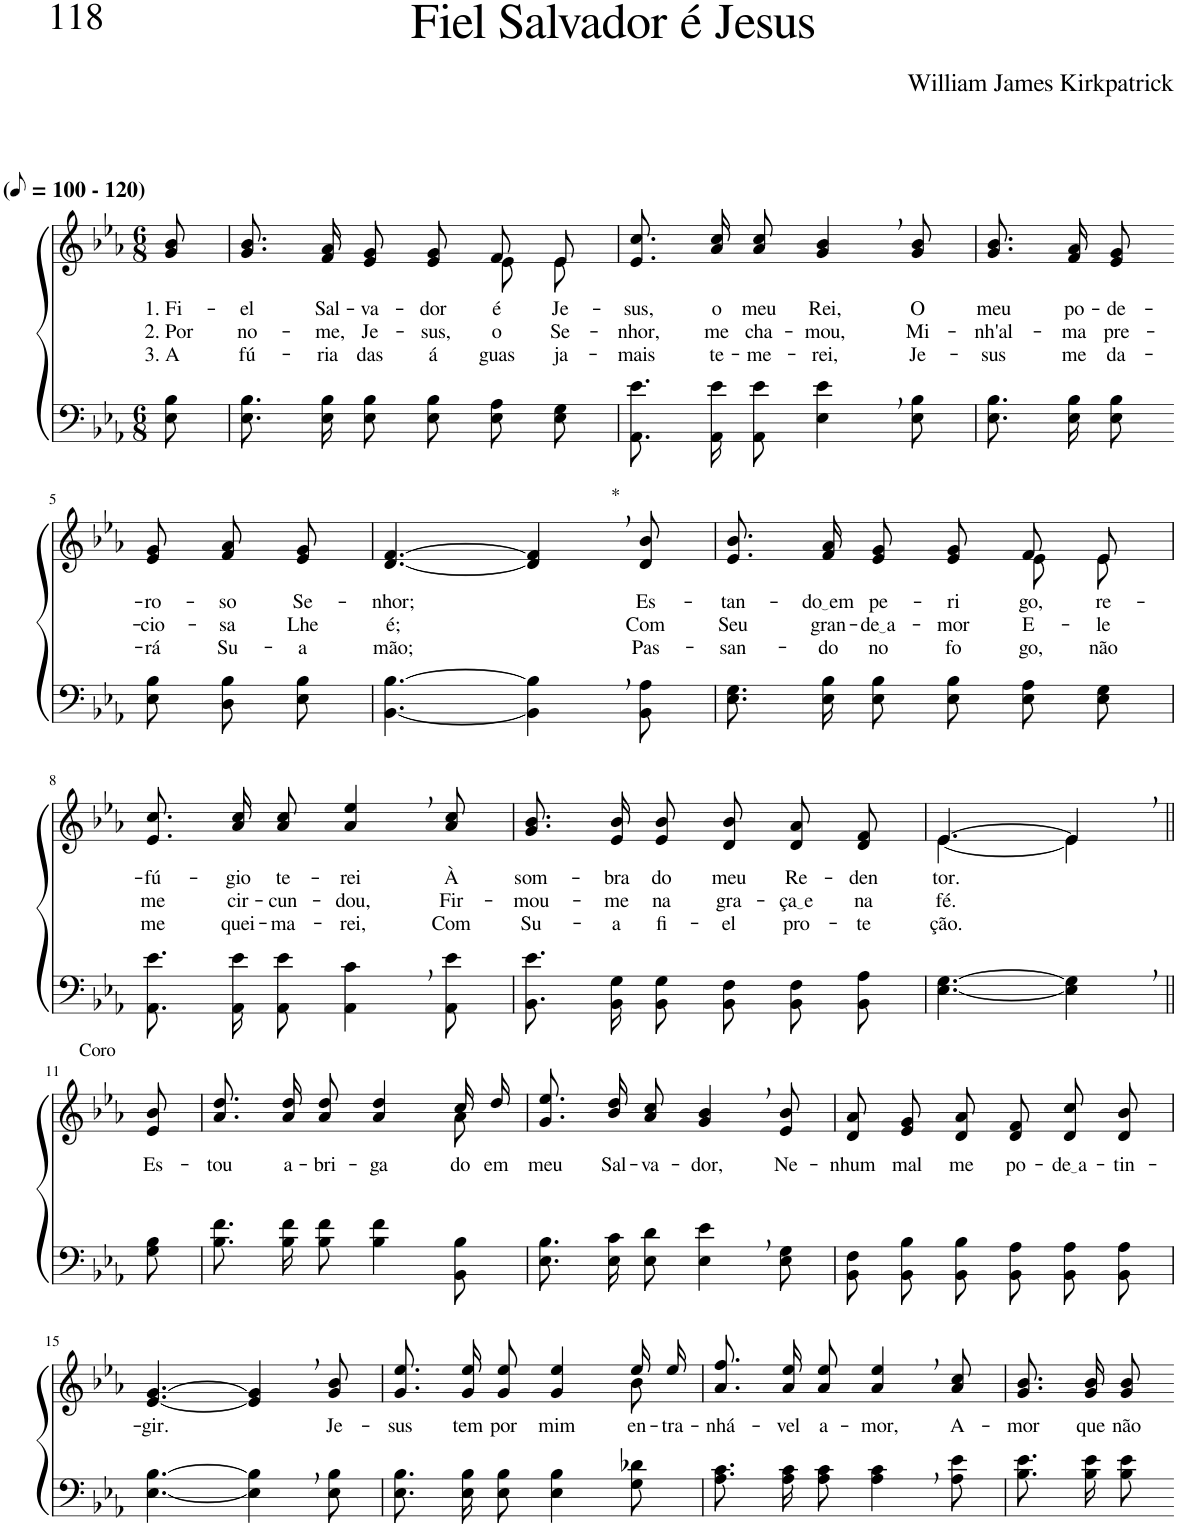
**kern	**kern	**text	**text	**text
*part2	*part1	*part1	*part1	*part1
*staff2	*staff1	*staff1	*staff1	*staff1
*I"Parte III e IV	*I"Parte I e II	*	*	*
*clefF4	*clefG2	*	*	*
*Trd1c2	*Trd1c2	*	*	*
*k[b-e-a-]	*k[b-e-a-]	*	*	*
*M6/8	*M6/8	*	*	*
*MM50	*MM50	*	*	*
=1	=1	=1	=1	=1
!	!LO:TX:a:B:t=(	!	!	!
!	!LO:TX:a:B:t=- 120)	!	!	!
!	!	!LO:LY:b	!LO:LY:b	!LO:LY:b
8E-\ 8B-\	8g/ 8b-/	1. Fi-	2. Por	3. A
=2	=2	=2	=2	=2
!	!	!LO:LY:b	!LO:LY:b	!LO:LY:b
*	*^	*	*	*
8.E-\ 8.B-\L	8.g/ 8.b-/L	2ryy	-el	no-	fú-
!	!	!	!LO:LY:b	!LO:LY:b	!LO:LY:b
16E-\ 16B-\K	16f/ 16a-/K	.	Sal-	-me,	-ria
!	!	!	!LO:LY:b	!LO:LY:b	!LO:LY:b
8E-\ 8B-\J	8e-/ 8g/J	.	-va-	Je-	das
!	!	!	!LO:LY:b	!LO:LY:b	!LO:LY:b
8E-\ 8B-\L	8e-/ 8g/L	.	-dor	-sus,	á-
!	!	!	!LO:LY:b	!LO:LY:b	!LO:LY:b
8E-\ 8A-\	8f/	8e-\L	é	o	-guas
!	!	!	!LO:LY:b	!LO:LY:b	!LO:LY:b
8E-\ 8G\J	8e-/J	8e-\J	Je-	Se-	ja-
=3	=3	=3	=3	=3	=3
!	!	!	!LO:LY:b	!LO:LY:b	!LO:LY:b
*	*v	*v	*	*	*
8.AA-\ 8.e-\L	8.e-/ 8.cc/L	-sus,	-nhor,	-mais
!	!	!LO:LY:b	!LO:LY:b	!LO:LY:b
16AA-\ 16e-\K	16a-/ 16cc/K	o	me	te-
!	!	!LO:LY:b	!LO:LY:b	!LO:LY:b
8AA-\ 8e-\J	8a-/ 8cc/J	meu	cha-	-me-
!	!	!LO:LY:b	!LO:LY:b	!LO:LY:b
4E-\, 4e-\,	4g/, 4b-/,	Rei,	-mou,	-rei,
!	!	!LO:LY:b	!LO:LY:b	!LO:LY:b
8E-\ 8B-\	8g/ 8b-/	O	Mi-	Je-
=4	=4	=4	=4	=4
!	!	!LO:LY:b	!LO:LY:b	!LO:LY:b
8.E-\ 8.B-\L	8.g/ 8.b-/L	meu	-nh'al-	-sus
!	!	!LO:LY:b	!LO:LY:b	!LO:LY:b
16E-\ 16B-\K	16f/ 16a-/K	po-	-ma	me
!	!	!LO:LY:b	!LO:LY:b	!LO:LY:b
8E-\ 8B-\J	8e-/ 8g/J	-de-	pre-	da-
!!LO:LB:g=z
=5-	=5-	=5-	=5-	=5-
!	!	!LO:LY:b	!LO:LY:b	!LO:LY:b
8E-\ 8B-\L	8e-/ 8g/L	-ro-	-cio-	-rá
!	!	!LO:LY:b	!LO:LY:b	!LO:LY:b
8D\ 8B-\	8f/ 8a-/	-so	-sa	Su-
!	!	!LO:LY:b	!LO:LY:b	!LO:LY:b
8E-\ 8B-\J	8e-/ 8g/J	Se-	Lhe	-a
=6	=6	=6	=6	=6
!	!	!LO:LY:b	!LO:LY:b	!LO:LY:b
[4.BB-\ [4.B-\	[4.d/ [4.f/	-nhor;	é;	mão;
!	!LO:TX:a:t=*	!	!	!
4BB-\], 4B-\],	4d/], 4f/],	.	.	.
!	!	!LO:LY:b	!LO:LY:b	!LO:LY:b
8BB-\ 8A-\	8d/ 8b-/	Es-	Com	Pas-
=7	=7	=7	=7	=7
!	!	!LO:LY:b	!LO:LY:b	!LO:LY:b
*	*^	*	*	*
8.E-\ 8.G\L	8.e-/ 8.b-/L	2ryy	-tan-	Seu	-san-
!	!	!	!LO:LY:b	!LO:LY:b	!LO:LY:b
16E-\ 16B-\K	16f/ 16a-/K	.	do em	gran-	-do
!	!	!	!LO:LY:b	!LO:LY:b	!LO:LY:b
8E-\ 8B-\J	8e-/ 8g/J	.	pe-	de a	no
!	!	!	!LO:LY:b	!LO:LY:b	!LO:LY:b
8E-\ 8B-\L	8e-/ 8g/L	.	-ri-	-mor	fo-
!	!	!	!LO:LY:b	!LO:LY:b	!LO:LY:b
8E-\ 8A-\	8f/	8e-\L	-go,	E-	-go,
!	!	!	!LO:LY:b	!LO:LY:b	!LO:LY:b
8E-\ 8G\J	8e-/J	8e-\J	re-	-le	não
!!LO:LB:g=z
=8	=8	=8	=8	=8	=8
!	!	!	!LO:LY:b	!LO:LY:b	!LO:LY:b
*	*v	*v	*	*	*
8.AA-\ 8.e-\L	8.e-/ 8.cc/L	-fú-	me	me
!	!	!LO:LY:b	!LO:LY:b	!LO:LY:b
16AA-\ 16e-\K	16a-/ 16cc/K	-gio	cir-	quei-
!	!	!LO:LY:b	!LO:LY:b	!LO:LY:b
8AA-\ 8e-\J	8a-/ 8cc/J	te-	-cun-	-ma-
!	!	!LO:LY:b	!LO:LY:b	!LO:LY:b
4AA-\, 4c\,	4a-/, 4ee-/,	-rei	-dou,	-rei,
!	!	!LO:LY:b	!LO:LY:b	!LO:LY:b
8AA-\ 8e-\	8a-/ 8cc/	À	Fir-	Com
=9	=9	=9	=9	=9
!	!	!LO:LY:b	!LO:LY:b	!LO:LY:b
8.BB-\ 8.e-\L	8.g/ 8.b-/L	som-	-mou-	Su-
!	!	!LO:LY:b	!LO:LY:b	!LO:LY:b
16BB-\ 16G\K	16e-/ 16b-/K	-bra	-me	-a
!	!	!LO:LY:b	!LO:LY:b	!LO:LY:b
8BB-\ 8G\J	8e-/ 8b-/J	do	na	fi-
!	!	!LO:LY:b	!LO:LY:b	!LO:LY:b
8BB-\ 8F\L	8d/ 8b-/L	meu	gra-	-el
!	!	!LO:LY:b	!LO:LY:b	!LO:LY:b
8BB-\ 8F\	8d/ 8a-/	Re-	ça e	pro-
!	!	!LO:LY:b	!LO:LY:b	!LO:LY:b
8BB-\ 8A-\J	8d/ 8f/J	-den-	na	-te-
=10	=10	=10	=10	=10
*	*^	*	*	*
!	!	!	!LO:LY:b	!LO:LY:b	!LO:LY:b
[4.E-\ [4.G\	[4.e-/	[4.e-\	-tor.	fé.	-ção.
4E-\], 4G\],	4e-,/]	4e-\]	.	.	.
!!LO:LB:g=z
=11||	=11||	=11||	=11||	=11||	=11||
!	!LO:TX:a:t=Coro	!	!	!	!
!	!	!	!LO:LY:b	!	!
*	*v	*v	*	*	*
8G\ 8B-\	8e-/ 8b-/	Es-	.	.
=12	=12	=12	=12	=12
!	!	!LO:LY:b	!	!
*	*^	*	*	*
8.B-\ 8.f\L	8.a-\ 8.dd\L	8ryy	-tou	.	.
!	!	!	!LO:LY:b	!	!
*	*v	*v	*	*	*
16B-\ 16f\K	16a-\ 16dd\K	a-	.	.
!	!	!LO:LY:b	!	!
8B-\ 8f\J	8a-\ 8dd\J	-bri-	.	.
!	!	!LO:LY:b	!	!
4B-\ 4f\	4a-/ 4dd/	-ga-	.	.
*	*^	*	*	*
!	!	!	!LO:LY:b	!	!
8BB-\ 8B-\	16cc/LL	8a-\	-do	.	.
!	!	!	!LO:LY:b	!	!
.	16dd/JJ	.	em	.	.
*	*v	*v	*	*	*
=13	=13	=13	=13	=13
!	!	!LO:LY:b	!	!
8.E-\ 8.B-\L	8.g/ 8.ee-/L	meu	.	.
!	!	!LO:LY:b	!	!
16E-\ 16c\K	16b-/ 16dd/K	Sal-	.	.
!	!	!LO:LY:b	!	!
8E-\ 8d\J	8a-/ 8cc/J	-va-	.	.
!	!	!LO:LY:b	!	!
4E-\, 4e-\,	4g/, 4b-/,	-dor,	.	.
!	!	!LO:LY:b	!	!
8E-\ 8G\	8e-/ 8b-/	Ne-	.	.
=14	=14	=14	=14	=14
!	!	!LO:LY:b	!	!
8BB-\ 8F\L	8d/ 8a-/L	-nhum	.	.
!	!	!LO:LY:b	!	!
8BB-\ 8B-\	8e-/ 8g/	mal	.	.
!	!	!LO:LY:b	!	!
8BB-\ 8B-\J	8d/ 8a-/J	me	.	.
!	!	!LO:LY:b	!	!
8BB-\ 8A-\L	8d/ 8f/L	po-	.	.
!	!	!LO:LY:b	!	!
8BB-\ 8A-\	8d/ 8cc/	de a	.	.
!	!	!LO:LY:b	!	!
8BB-\ 8A-\J	8d/ 8b-/J	-tin-	.	.
!!LO:LB:g=z
=15	=15	=15	=15	=15
!	!	!LO:LY:b	!	!
[4.E-\ [4.B-\	[4.e-/ [4.g/	-gir.	.	.
4E-\], 4B-\],	4e-/], 4g/],	.	.	.
!	!	!LO:LY:b	!	!
8E-\ 8B-\	8g/ 8b-/	Je-	.	.
=16	=16	=16	=16	=16
!	!	!LO:LY:b	!	!
*	*^	*	*	*
8.E-\ 8.B-\L	8.g\ 8.ee-\L	8ryy	-sus	.	.
!	!	!	!LO:LY:b	!	!
*	*v	*v	*	*	*
16E-\ 16B-\K	16g\ 16ee-\K	tem	.	.
!	!	!LO:LY:b	!	!
8E-\ 8B-\J	8g\ 8ee-\J	por	.	.
!	!	!LO:LY:b	!	!
4E-\ 4B-\	4g/ 4ee-/	mim	.	.
*	*^	*	*	*
!	!	!	!LO:LY:b	!	!
8G\ 8d-X\	16ee-/LL	8b-\	en-	.	.
!	!	!	!LO:LY:b	!	!
.	16ee-/JJ	.	-tra-	.	.
*	*v	*v	*	*	*
=17	=17	=17	=17	=17
!	!	!LO:LY:b	!	!
8.A-\ 8.c\L	8.a-\ 8.ff\L	-nhá-	.	.
!	!	!LO:LY:b	!	!
16A-\ 16c\K	16a-\ 16ee-\K	-vel	.	.
!	!	!LO:LY:b	!	!
8A-\ 8c\J	8a-\ 8ee-\J	a-	.	.
!	!	!LO:LY:b	!	!
4A-\, 4c\,	4a-/, 4ee-/,	-mor,	.	.
!	!	!LO:LY:b	!	!
8A-\ 8e-\	8a-/ 8cc/	A-	.	.
=18	=18	=18	=18	=18
!	!	!LO:LY:b	!	!
8.B-\ 8.e-\L	8.g/ 8.b-/L	-mor	.	.
!	!	!LO:LY:b	!	!
16B-\ 16e-\K	16g/ 16b-/K	que	.	.
!	!	!LO:LY:b	!	!
8B-\ 8e-\J	8g/ 8b-/J	não	.	.
=-	=-	=-	=-	=-
*-	*-	*-	*-	*-
